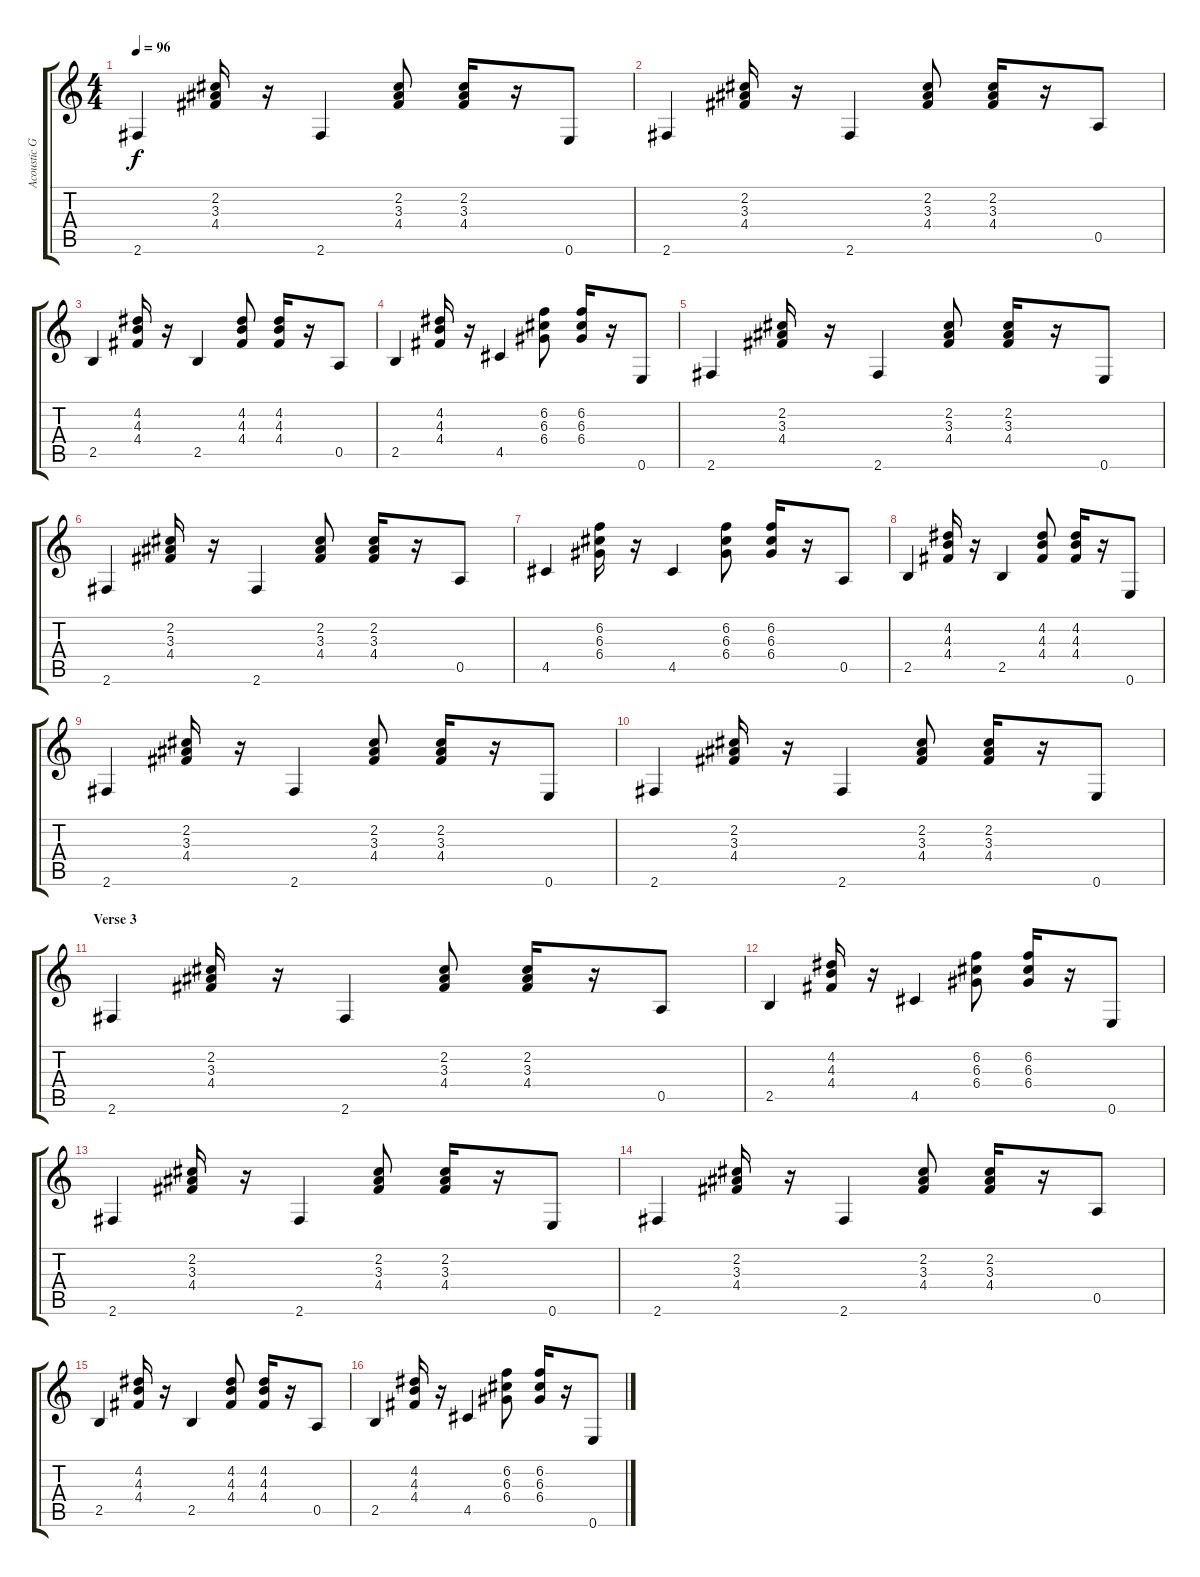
\track ("Acoustic Guitar" "Acoustic G") {instrument acousticguitarsteel}
\staff {score tabs}
\tuning (E4 B3 G3 D3 A2 E2) {hide}
\ts (4 4)
\tempo 96
\clef g2
\ks c
2.6.4{dy f} (2.2 3.3 4.4).16 r.16 2.6.4 (2.2 3.3 4.4).8 (2.2 3.3 4.4).16 r.16 0.6.8 |
2.6.4 (2.2 3.3 4.4).16 r.16 2.6.4 (2.2 3.3 4.4).8 (2.2 3.3 4.4).16 r.16 0.5.8 |
2.5.4 (4.2 4.3 4.4).16 r.16 2.5.4 (4.2 4.3 4.4).8 (4.2 4.3 4.4).16 r.16 0.5.8 |
2.5.4 (4.2 4.3 4.4).16 r.16 4.5.4 (6.2 6.3 6.4).8 (6.2 6.3 6.4).16 r.16 0.6.8 |
2.6.4 (2.2 3.3 4.4).16 r.16 2.6.4 (2.2 3.3 4.4).8 (2.2 3.3 4.4).16 r.16 0.6.8 |
2.6.4 (2.2 3.3 4.4).16 r.16 2.6.4 (2.2 3.3 4.4).8 (2.2 3.3 4.4).16 r.16 0.5.8 |
4.5.4 (6.2 6.3 6.4).16 r.16 4.5.4 (6.2 6.3 6.4).8 (6.2 6.3 6.4).16 r.16 0.5.8 |
2.5.4 (4.2 4.3 4.4).16 r.16 2.5.4 (4.2 4.3 4.4).8 (4.2 4.3 4.4).16 r.16 0.6.8 |
2.6.4 (2.2 3.3 4.4).16 r.16 2.6.4 (2.2 3.3 4.4).8 (2.2 3.3 4.4).16 r.16 0.6.8 |
2.6.4 (2.2 3.3 4.4).16 r.16 2.6.4 (2.2 3.3 4.4).8 (2.2 3.3 4.4).16 r.16 0.6.8 |
\section ("" "Verse 3")
2.6.4 (2.2 3.3 4.4).16 r.16 2.6.4 (2.2 3.3 4.4).8 (2.2 3.3 4.4).16 r.16 0.5.8 |
2.5.4 (4.2 4.3 4.4).16 r.16 4.5.4 (6.2 6.3 6.4).8 (6.2 6.3 6.4).16 r.16 0.6.8 |
2.6.4 (2.2 3.3 4.4).16 r.16 2.6.4 (2.2 3.3 4.4).8 (2.2 3.3 4.4).16 r.16 0.6.8 |
2.6.4 (2.2 3.3 4.4).16 r.16 2.6.4 (2.2 3.3 4.4).8 (2.2 3.3 4.4).16 r.16 0.5.8 |
2.5.4 (4.2 4.3 4.4).16 r.16 2.5.4 (4.2 4.3 4.4).8 (4.2 4.3 4.4).16 r.16 0.5.8 |
2.5.4 (4.2 4.3 4.4).16 r.16 4.5.4 (6.2 6.3 6.4).8 (6.2 6.3 6.4).16 r.16 0.6.8
